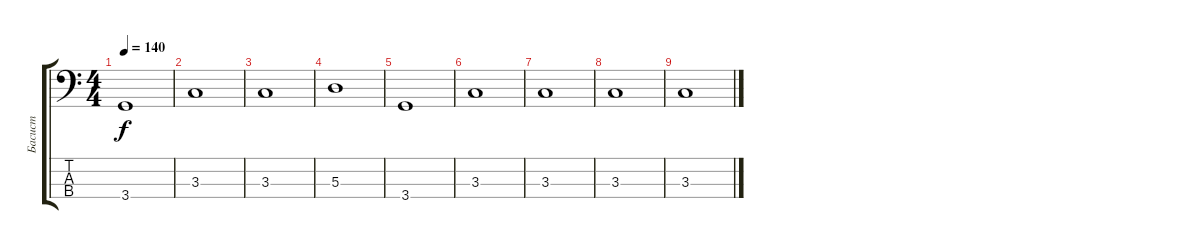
\track ("Басист" "Басист") {instrument electricbassfinger}
\staff {score tabs}
\tuning (G2 D2 A1 E1) {hide}
\ts (4 4)
\tempo 140
\clef f4
\ks c
3.4.1{dy f} |
3.3.1 |
3.3.1 |
5.3.1 |
3.4.1 |
3.3.1 |
3.3.1 |
3.3.1 |
3.3.1
